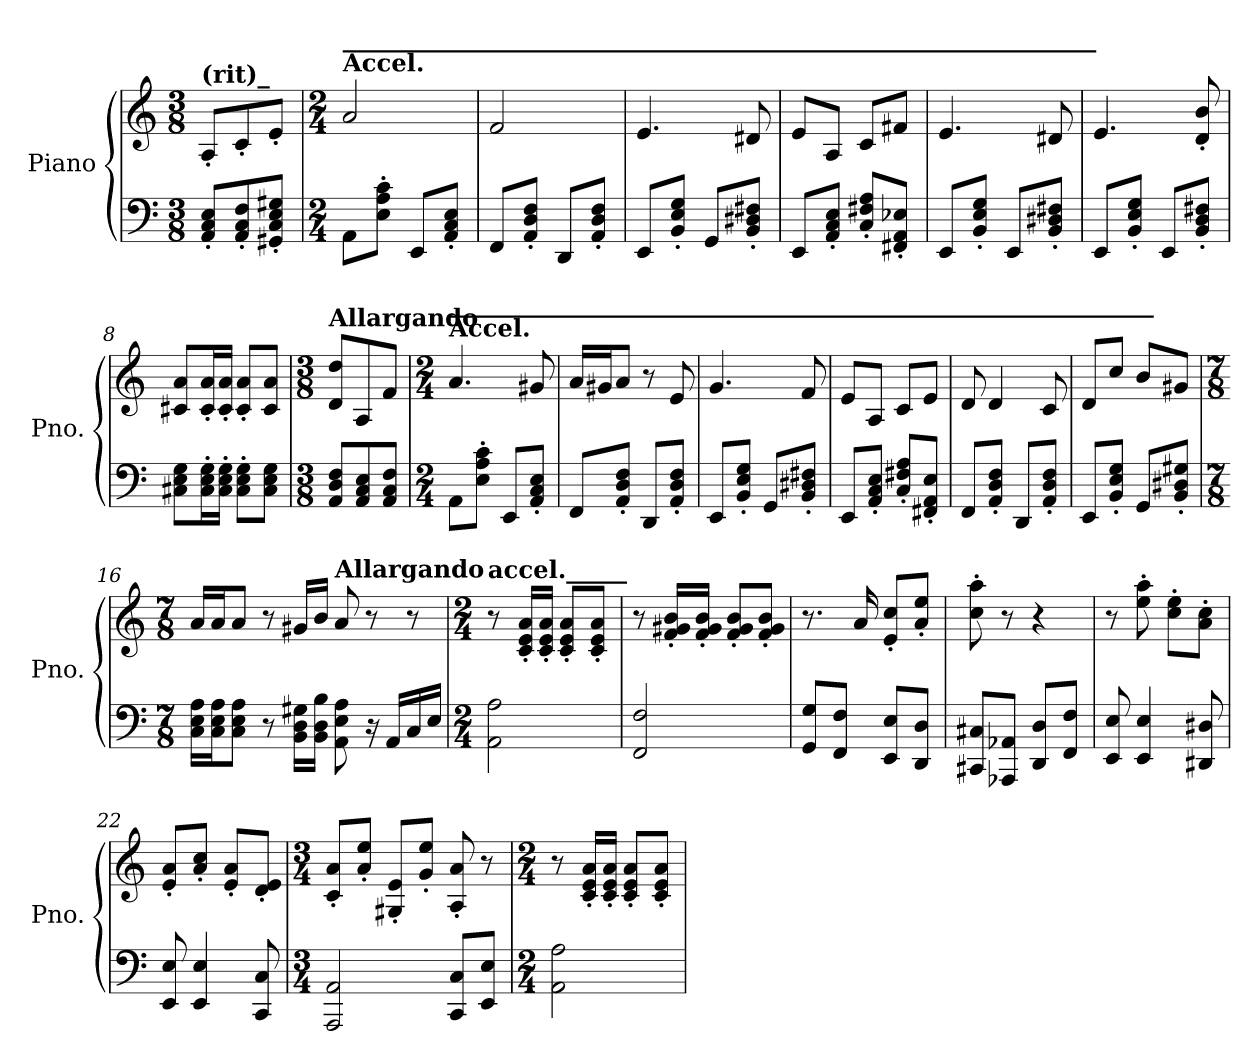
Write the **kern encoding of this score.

**kern	**kern
*part1	*part1
*staff2	*staff1
*I"Piano	*
*I'Pno.	*
*clefF4	*clefG2
*k[]	*k[]
*M3/8	*M3/8
*MM50	*MM50
=1	=1
!	!LO:TX:a:B:t=(rit)_
8AA/' 8C/' 8E/'L	8A'/L
*	*MM45
8AA/' 8C/' 8F/'	8c'/
*	*MM37
8GG#X/' 8C/' 8E/' 8G#X/'J	8e'/J
=2	=2
*M2/4	*M2/4
*	*MM38
!	!LO:TX:a:B:t=Accel.
!	!LO:TX:a:B:t=______________________________________________________________
8AA\L	2a/
8E\' 8A\' 8c\'J	.
8EE/L	.
8AA/' 8C/' 8E/'J	.
=3	=3
*	*MM44
8FF/L	2f/
8AA/' 8D/' 8F/'J	.
8DD/L	.
8AA/' 8D/' 8F/'J	.
=4	=4
*	*MM56
8EE/L	4.e/
8BB/' 8E/' 8G/'J	.
8GG/L	.
8BB/' 8D#X/' 8F#X/'J	8d#X/
=5	=5
*	*MM70
8EE/L	8e/L
8AA/' 8C/' 8E/'J	8A/J
*	*MM78
8C/' 8F#X/' 8A/'L	8c/L
8FF#X/' 8AA/' 8E-X/'J	8f#X/J
=6	=6
*	*MM88
8EE/L	4.e/
8BB/' 8E/' 8G/'J	.
8EE/L	.
8BB/' 8D#X/' 8F#X/'J	8d#X/
=7	=7
*	*MM108
8EE/L	4.e/
8BB/' 8E/' 8G/'J	.
8EE/L	.
8BB/' 8D/' 8F#X/'J	8d/' 8b/'
!!LO:LB:g=z
=8	=8
*	*MM128
8C#X\ 8E\ 8G\L	8c#X/ 8a/L
16C#\' 16E\' 16G\'L	16c#/' 16a/'L
16C#\' 16E\' 16G\'JJ	16c#/' 16a/'JJ
*	*MM140
8C#\' 8E\' 8G\'L	8c#/' 8a/'L
8C#\ 8E\ 8G\J	8c#/ 8a/J
=9	=9
*M3/8	*M3/8
!	!LO:TX:a:B:t=Allargando
8AA/ 8D/ 8F/L	8d/ 8dd/L
8AA/ 8C/ 8E/	8A/
8AA/ 8C/ 8F/J	8f/J
=10	=10
*M2/4	*M2/4
*	*MM120
!	!LO:TX:a:B:t=Accel.
!	!LO:TX:a:B:t=__________________________________________________________
8AA\L	4.a/
8E\' 8A\' 8c\'J	.
8EE/L	.
8AA/' 8C/' 8E/'J	8g#X/
=11	=11
*	*MM126
8FF/L	16a/LL
.	16g#X/J
8AA/' 8D/' 8F/'J	8a/J
*	*MM130
8DD/L	8r
8AA/' 8D/' 8F/'J	8e/
=12	=12
*	*MM134
8EE/L	4.g/
8BB/' 8E/' 8G/'J	.
8GG/L	.
8BB/' 8D#X/' 8F#X/'J	8f/
=13	=13
*	*MM142
8EE/L	8e/L
8AA/' 8C/' 8E/'J	8A/J
*	*MM144
8C/' 8F#X/' 8A/'L	8c/L
8FF#X/' 8AA/' 8E/'J	8e/J
=14	=14
*	*MM147
8FF/L	8d/
8AA/' 8D/' 8F/'J	4d/
8DD/L	.
8AA/' 8D/' 8F/'J	8c/
!!LO:LB:g=z
=15	=15
*	*MM152
8EE/L	8d/L
8BB/' 8E/' 8G/'J	8cc/J
8GG/L	8b/L
8BB/' 8D#X/' 8G#X/'J	8g#X/J
=16	=16
*M7/8	*M7/8
16C\ 16E\ 16A\LL	16a/LL
16C\ 16E\ 16A\J	16a/J
8C\ 8E\ 8A\J	8a/J
8r	8r
16BB\ 16D\ 16G#X\LL	16g#X/LL
16BB\ 16D\ 16B\JJ	16b/JJ
!	!LO:TX:a:B:t=Allargando
8AA\ 8E\ 8A\	8a/
16r	8r
16AA/LL	.
16C/	8r
16E/JJ	.
=17	=17
*M2/4	*M2/4
*	*MM100
!	!LO:TX:a:B:t=accel._____
2AA\ 2A\	8r
.	16c/' 16e/' 16a/'LL
.	16c/' 16e/' 16a/'JJ
*	*MM117
.	8c/' 8e/' 8a/'L
.	8c/' 8e/' 8a/'J
=18	=18
*	*MM132
2FF/ 2F/	8r
.	16f/' 16g#X/' 16b/'LL
.	16f/' 16g#/' 16b/'JJ
*	*MM144
.	8f/' 8g#/' 8b/'L
.	8f/' 8g#/' 8b/'J
=19	=19
*	*MM152
8GG/ 8G/L	8.r
8FF/ 8F/J	.
.	16a/
8EE/ 8E/L	8e/' 8cc/'L
8DD/ 8D/J	8a/' 8ee/'J
!!LO:LB:g=z
=20	=20
8CC#X/ 8C#X/L	8cc\' 8aa\'
8AAA-X/ 8AA-X/J	8r
8DD/ 8D/L	4r
8FF/ 8F/J	.
=21	=21
8EE/ 8E/	8r
4EE/ 4E/	8ee\' 8aa\'
.	8cc\' 8ee\'L
8DD#X/ 8D#X/	8a\' 8cc\'J
=22	=22
8EE/ 8E/	8e/' 8a/'L
4EE/ 4E/	8a/' 8cc/'J
.	8e/' 8a/'L
8CC/ 8C/	8d/' 8e/'J
=23	=23
*M3/4	*M3/4
2AAA/ 2AA/	8c/' 8a/'L
.	8a/' 8ee/'J
.	8G#X/' 8e/'L
.	8g/' 8ee/'J
8CC/ 8C/L	8A/' 8a/'
8EE/ 8E/J	8r
=24	=24
*M2/4	*M2/4
2AA\ 2A\	8r
.	16c/' 16e/' 16a/'LL
.	16c/' 16e/' 16a/'JJ
.	8c/' 8e/' 8a/'L
.	8c/' 8e/' 8a/'J
=	=
*-	*-
